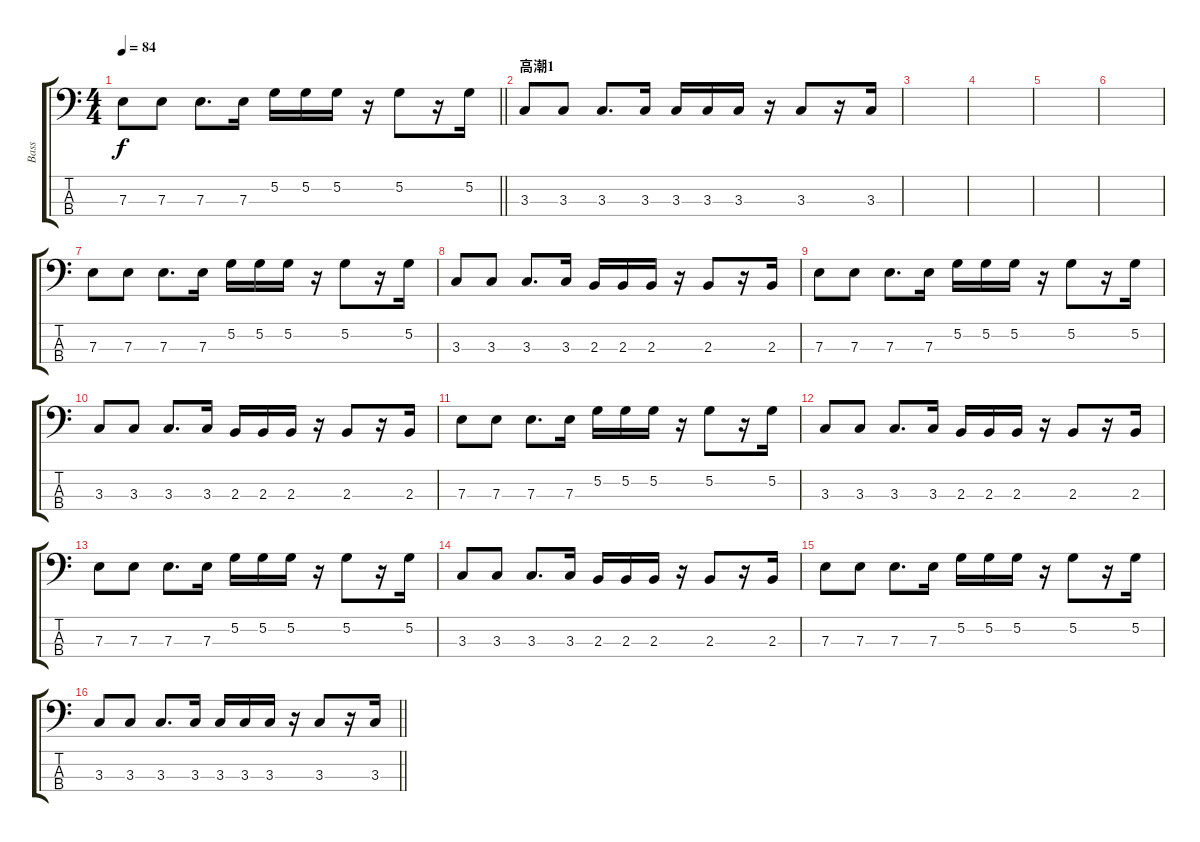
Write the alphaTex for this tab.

\track ("Bass" "Bass") {instrument electricbassfinger}
\staff {score tabs}
\tuning (G2 D2 A1 E1) {hide}
\ts (4 4)
\tempo 84
\clef f4
\barLineRight lightlight
\ks c
7.3.8{dy f} 7.3.8 7.3.8{d} 7.3.16 5.2.16 5.2.16 5.2.16 r.16 5.2.8 r.16 5.2.16 |
\section ("" "高潮1")
3.3.8 3.3.8 3.3.8{d} 3.3.16 3.3.16 3.3.16 3.3.16 r.16 3.3.8 r.16 3.3.16 |
|
|
|
|
7.3.8 7.3.8 7.3.8{d} 7.3.16 5.2.16 5.2.16 5.2.16 r.16 5.2.8 r.16 5.2.16 |
3.3.8 3.3.8 3.3.8{d} 3.3.16 2.3.16 2.3.16 2.3.16 r.16 2.3.8 r.16 2.3.16 |
7.3.8 7.3.8 7.3.8{d} 7.3.16 5.2.16 5.2.16 5.2.16 r.16 5.2.8 r.16 5.2.16 |
3.3.8 3.3.8 3.3.8{d} 3.3.16 2.3.16 2.3.16 2.3.16 r.16 2.3.8 r.16 2.3.16 |
7.3.8 7.3.8 7.3.8{d} 7.3.16 5.2.16 5.2.16 5.2.16 r.16 5.2.8 r.16 5.2.16 |
3.3.8 3.3.8 3.3.8{d} 3.3.16 2.3.16 2.3.16 2.3.16 r.16 2.3.8 r.16 2.3.16 |
7.3.8 7.3.8 7.3.8{d} 7.3.16 5.2.16 5.2.16 5.2.16 r.16 5.2.8 r.16 5.2.16 |
3.3.8 3.3.8 3.3.8{d} 3.3.16 2.3.16 2.3.16 2.3.16 r.16 2.3.8 r.16 2.3.16 |
7.3.8 7.3.8 7.3.8{d} 7.3.16 5.2.16 5.2.16 5.2.16 r.16 5.2.8 r.16 5.2.16 |
\barLineRight lightlight
3.3.8 3.3.8 3.3.8{d} 3.3.16 3.3.16 3.3.16 3.3.16 r.16 3.3.8 r.16 3.3.16
